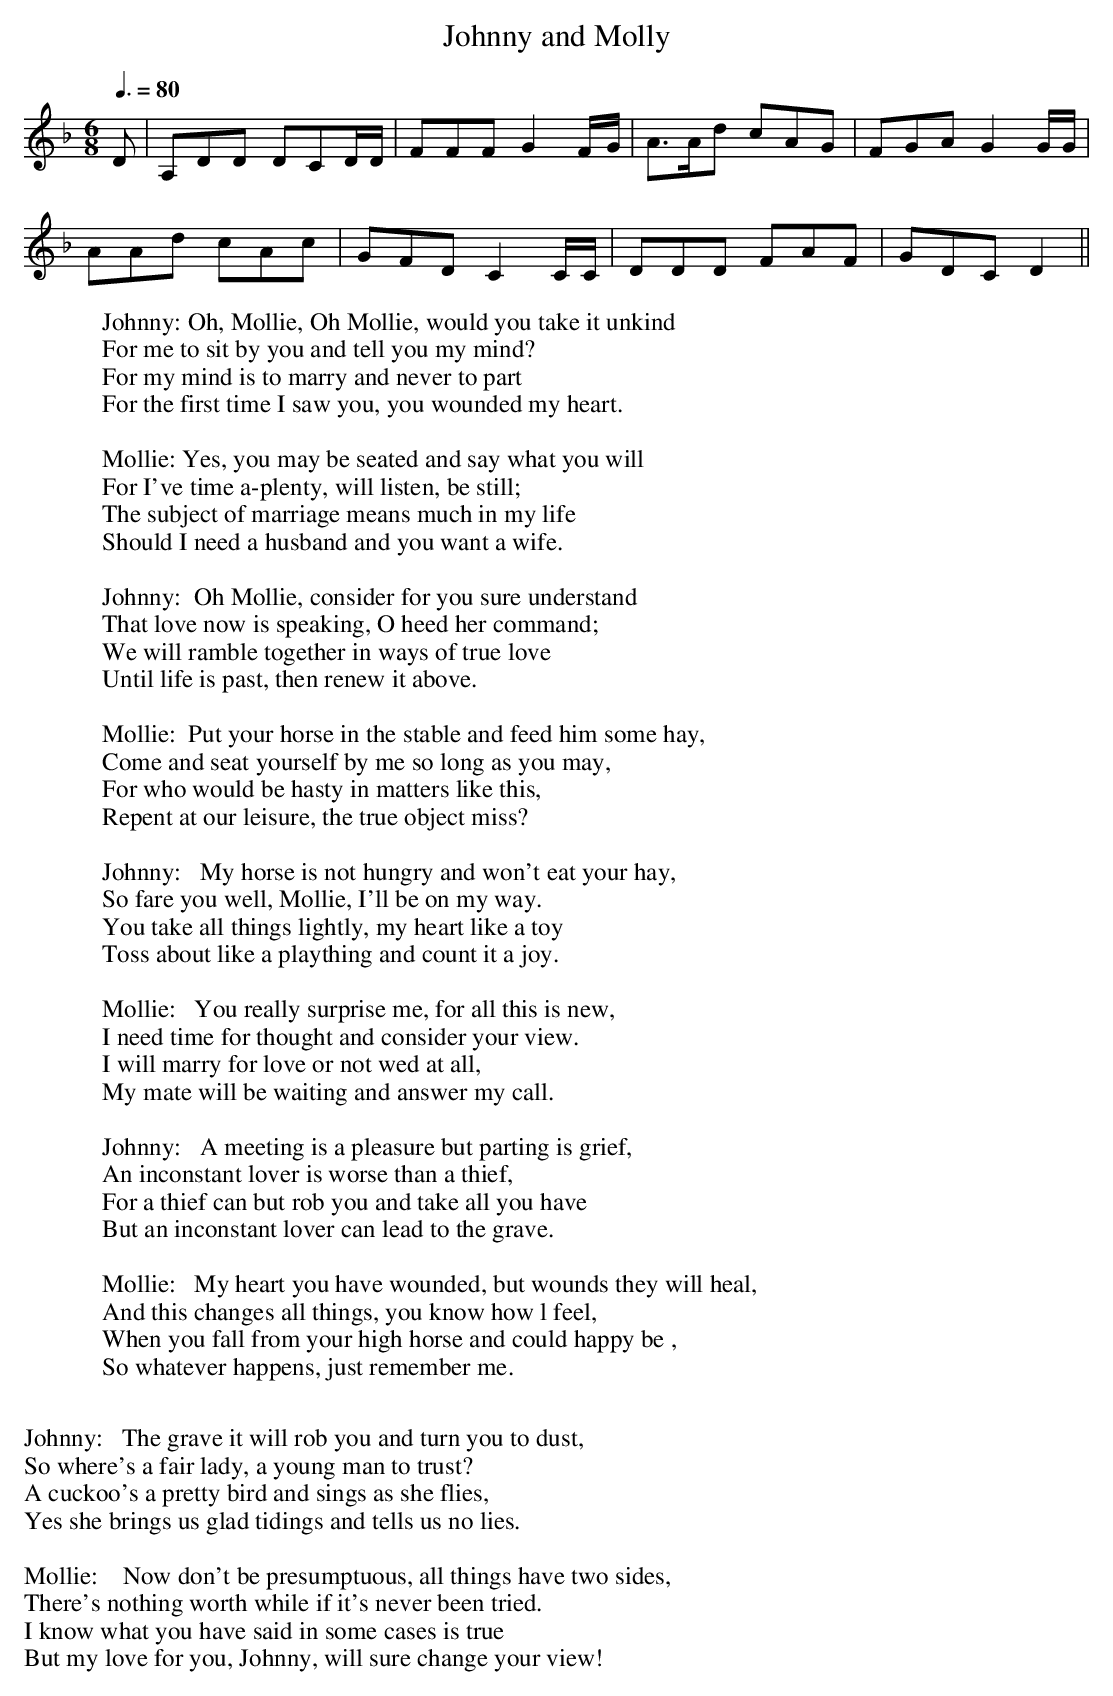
X:1
T:Johnny and Molly
M:6/8
L:1/8
Q:3/8=80
W:Johnny: Oh, Mollie, Oh Mollie, would you take it unkind
W:        For me to sit by you and tell you my mind?
W:        For my mind is to marry and never to part
W:        For the first time I saw you, you wounded my heart.
W:
W:Mollie: Yes, you may be seated and say what you will
W:         For I've time a-plenty, will listen, be still;
W:         The subject of marriage means much in my life
W:         Should I need a husband and you want a wife.
W:
W:Johnny:  Oh Mollie, consider for you sure understand
W:         That love now is speaking, O heed her command;
W:         We will ramble together in ways of true love
W:         Until life is past, then renew it above.
W:
W:Mollie:  Put your horse in the stable and feed him some hay,
W:         Come and seat yourself by me so long as you may,
W:         For who would be hasty in matters like this,
W:         Repent at our leisure, the true object miss?
W:
W:Johnny:   My horse is not hungry and won't eat your hay,
W:          So fare you well, Mollie, I'll be on my way.
W:          You take all things lightly, my heart like a toy
W:          Toss about like a plaything and count it a joy.
W:
W:Mollie:   You really surprise me, for all this is new,
W:          I need time for thought and consider your view.
W:          I will marry for love or not wed at all,
W:          My mate will be waiting and answer my call.
W:
W:Johnny:   A meeting is a pleasure but parting is grief,
W:          An inconstant lover is worse than a thief,
W:          For a thief can but rob you and take all you have
W:          But an inconstant lover can lead to the grave.
W:
W:Mollie:   My heart you have wounded, but wounds they will heal,
W:          And this changes all things, you know how l feel,
W:          When you fall from your high horse and could happy be ,
W:          So whatever happens, just remember me.
W:
W:Johnny:   The grave it will rob you and turn you to dust,
W:          So where's a fair lady, a young man to trust?
W:          A cuckoo's a pretty bird and sings as she flies,
W:          Yes she brings us glad tidings and tells us no lies.
W:
W:Mollie:    Now don't be presumptuous, all things have two sides,
W:           There's nothing worth while if it's never been tried.
W:           I know what you have said in some cases is true
W:           But my love for you, Johnny, will sure change your view!
K:F
D|A,DD DCD/D/|FFF G2F/-G/|A3/2A/d cAG|FGA G2G/G/|
AAd cAc|GFD C2C/C/|DDD FAF|GDC D2||
